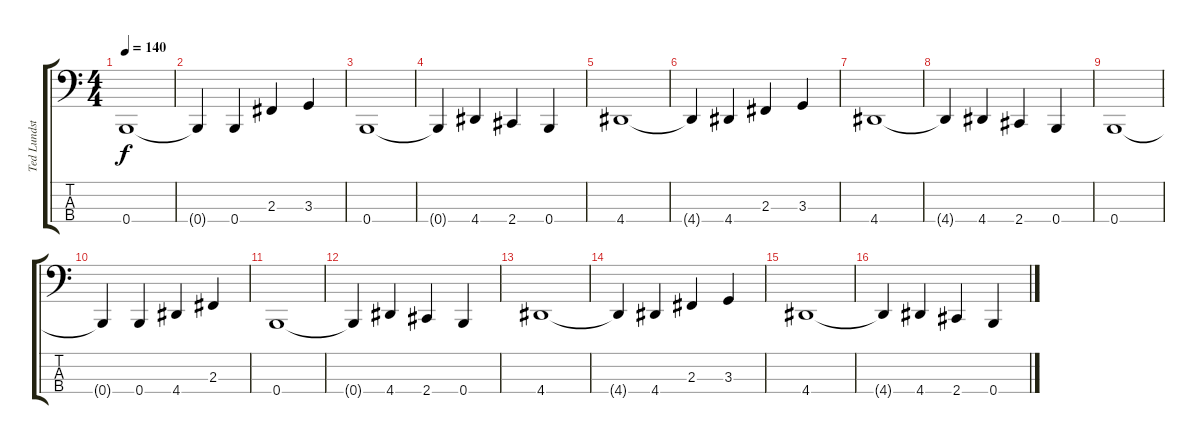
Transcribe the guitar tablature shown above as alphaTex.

\track ("Ted Lundström" "Ted Lundst") {instrument electricbasspick}
\staff {score tabs}
\tuning (D2 A1 E1 B0) {hide}
\ts (4 4)
\tempo 140
\clef f4
\ks c
0.4.1{dy f} |
0.4{t}.4 0.4.4 2.3.4 3.3.4 |
0.4.1 |
0.4{t}.4 4.4.4 2.4.4 0.4.4 |
4.4.1 |
4.4{t}.4 4.4.4 2.3.4 3.3.4 |
4.4.1 |
4.4{t}.4 4.4.4 2.4.4 0.4.4 |
0.4.1 |
0.4{t}.4 0.4.4 4.4.4 2.3.4 |
0.4.1 |
0.4{t}.4 4.4.4 2.4.4 0.4.4 |
4.4.1 |
4.4{t}.4 4.4.4 2.3.4 3.3.4 |
4.4.1 |
4.4{t}.4 4.4.4 2.4.4 0.4.4
